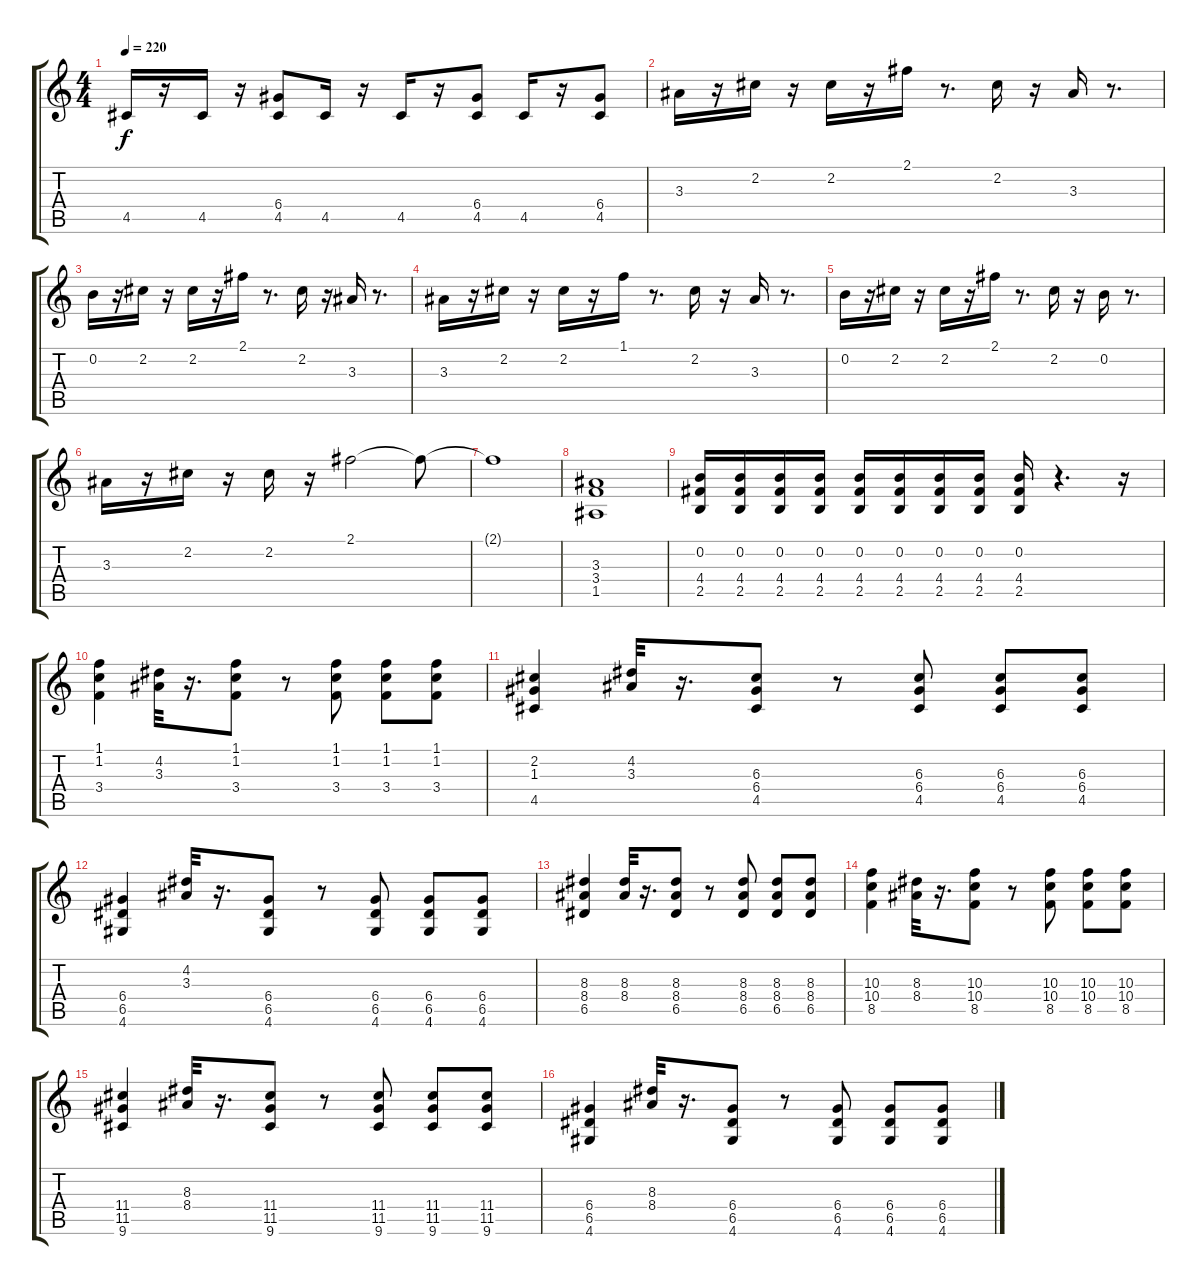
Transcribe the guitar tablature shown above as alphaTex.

\track "" {instrument overdrivenguitar}
\staff {score tabs}
\tuning (E4 B3 G3 D3 A2 E2) {hide}
\ts (4 4)
\tempo 220
\clef g2
\ks c
4.5.16{dy f} r.16 4.5.16 r.16 (6.4 4.5).8 4.5.16 r.16 4.5.16 r.16 (6.4 4.5).8 4.5.16 r.16 (6.4 4.5).8 |
3.3.16 r.16 2.2.16 r.16 2.2.16 r.16 2.1.16 r.8{d} 2.2.16 r.16 3.3.16 r.8{d} |
0.2.16 r.16 2.2.16 r.16 2.2.16 r.16 2.1.16 r.8{d} 2.2.16 r.16 3.3.16 r.8{d} |
3.3.16 r.16 2.2.16 r.16 2.2.16 r.16 1.1.16 r.8{d} 2.2.16 r.16 3.3.16 r.8{d} |
0.2.16 r.16 2.2.16 r.16 2.2.16 r.16 2.1.16 r.8{d} 2.2.16 r.16 0.2.16 r.8{d} |
3.3.16 r.16 2.2.16 r.16 2.2.16 r.16 2.1.2 2.1{t}.8 |
2.1{t}.1 |
(3.3 3.4 1.5).1 |
(0.2 4.4 2.5).16 (0.2 4.4 2.5).16 (0.2 4.4 2.5).16 (0.2 4.4 2.5).16 (0.2 4.4 2.5).16 (0.2 4.4 2.5).16 (0.2 4.4 2.5).16 (0.2 4.4 2.5).16 (0.2 4.4 2.5).16 r.4{d} r.16 |
(1.1 1.2 3.4).4 (4.2 3.3).32 r.16{d} (1.1 1.2 3.4).8 r.8 (1.1 1.2 3.4).8 (1.1 1.2 3.4).8 (1.1 1.2 3.4).8 |
(2.2 1.3 4.5).4 (4.2 3.3).32 r.16{d} (6.3 6.4 4.5).8 r.8 (6.3 6.4 4.5).8 (6.3 6.4 4.5).8 (6.3 6.4 4.5).8 |
(6.4 6.5 4.6).4 (4.2 3.3).32 r.16{d} (6.4 6.5 4.6).8 r.8 (6.4 6.5 4.6).8 (6.4 6.5 4.6).8 (6.4 6.5 4.6).8 |
(8.3 8.4 6.5).4 (8.3 8.4).32 r.16{d} (8.3 8.4 6.5).8 r.8 (8.3 8.4 6.5).8 (8.3 8.4 6.5).8 (8.3 8.4 6.5).8 |
(10.3 10.4 8.5).4 (8.3 8.4).32 r.16{d} (10.3 10.4 8.5).8 r.8 (10.3 10.4 8.5).8 (10.3 10.4 8.5).8 (10.3 10.4 8.5).8 |
(11.4 11.5 9.6).4 (8.3 8.4).32 r.16{d} (11.4 11.5 9.6).8 r.8 (11.4 11.5 9.6).8 (11.4 11.5 9.6).8 (11.4 11.5 9.6).8 |
(6.4 6.5 4.6).4 (8.3 8.4).32 r.16{d} (6.4 6.5 4.6).8 r.8 (6.4 6.5 4.6).8 (6.4 6.5 4.6).8 (6.4 6.5 4.6).8
